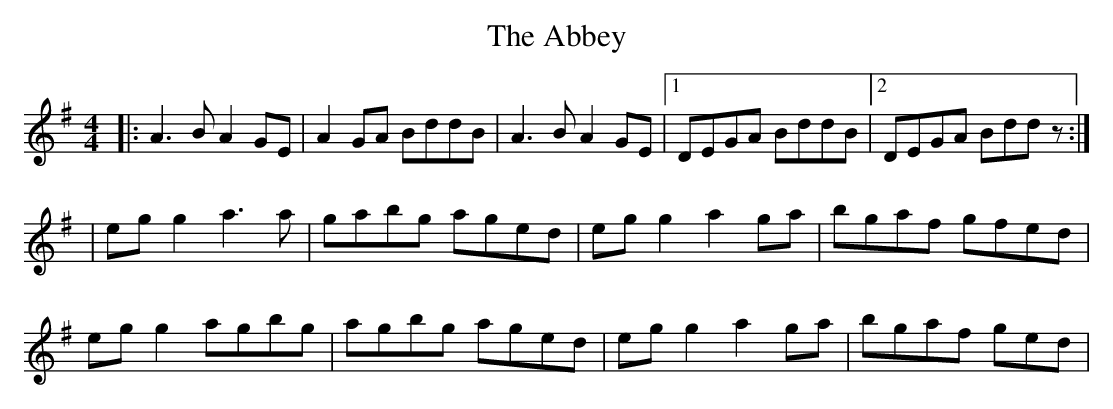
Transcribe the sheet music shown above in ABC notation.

X:1
T: The Abbey
M: 4/4
L: 1/8
K: Ador
|: A3B A2GE | A2GA BddB | A3B A2GE |1 DEGA BddB |2 DEGA Bddz :|
| egg2 a3a | gabg aged | egg2 a2ga | bgaf gfed |
egg2 agbg | agbg aged | egg2 a2ga | bgaf ged |
